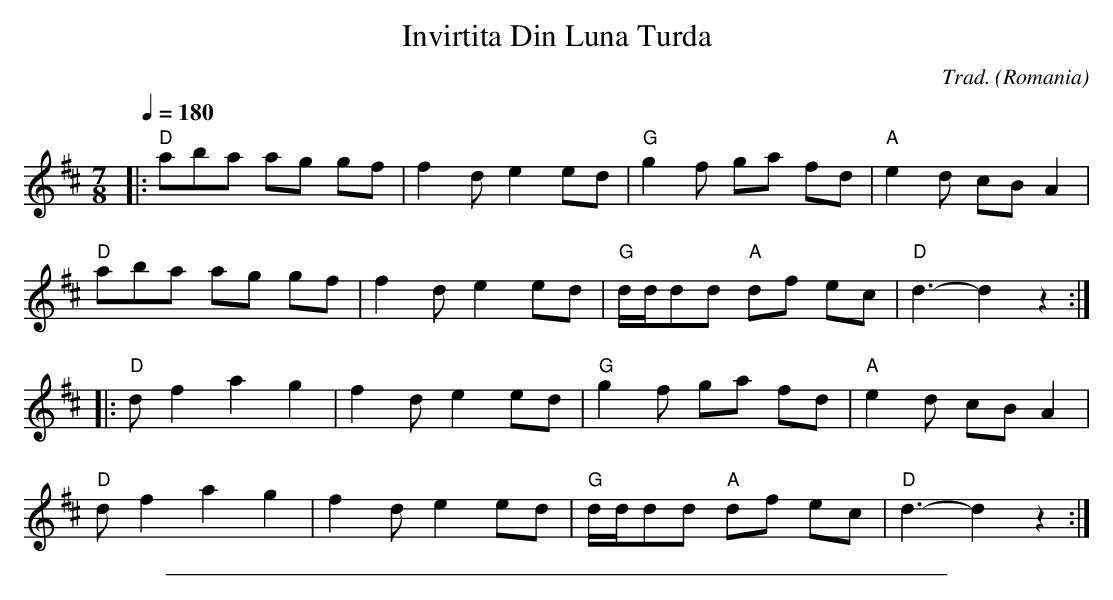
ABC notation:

X:1
T: Invirtita Din Luna Turda
O: Romania
C: Trad.
M: 7/8
L: 1/8
Q: 2/8=180
K: D
|:"D"aba ag gf | f2d e2 ed |"G"g2f ga fd |"A" e2d cB A2 |
  "D"aba ag gf | f2d e2 ed |"G"d/2d/2dd "A"df ec | "D"d3-d2 z2 :|
|:"D"df2 a2 g2 | f2d e2 ed |"G"g2f ga fd |"A" e2d cB A2 |
  "D"df2 a2 g2 | f2d e2 ed |"G"d/2d/2dd "A"df ec | "D"d3-d2 z2 :|
